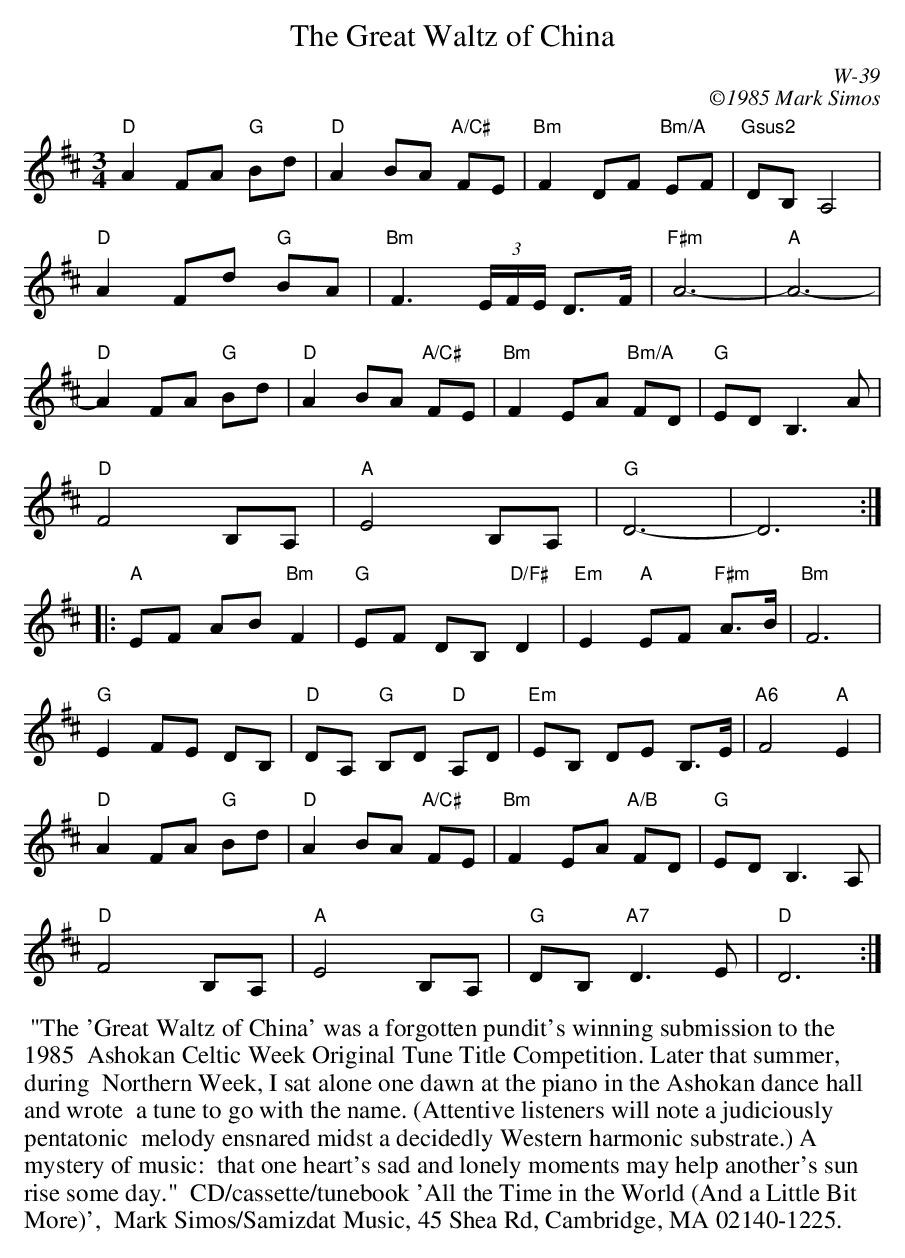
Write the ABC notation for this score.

X:1
T: Great Waltz of China, The
C: W-39
C: \2511985 Mark Simos
M: 3/4
K: D
"D"A2 FA "G"Bd| "D"A2 BA "A/C#"FE| "Bm"F2 DF "Bm/A"EF| "Gsus2"DB, A,4|
"D"A2 Fd "G"BA| "Bm"F3 (3E/F/E/ D>F| "F#m"A6-| "A"A6-|
"D"A2 FA "G"Bd| "D"A2 BA "A/C#"FE| "Bm"F2 EA "Bm/A"FD| "G"ED B,3A|
"D"F4 B,A,| "A"E4 B,A,| "G"D6-| D6:|
|:\
"A"EF AB "Bm"F2| "G"EF DB, "D/F#"D2| "Em"E2 "A"EF "F#m"A>B| "Bm"F6|
"G"E2 FE DB,| "D"DA, "G"B,D "D"A,D| "Em"EB, DE B,>E| "A6"F4 "A"E2|
"D"A2 FA "G"Bd| "D"A2 BA "A/C#"FE| "Bm"F2 EA "A/B"FD| "G"ED B,3 A,|
"D"F4 B,A,| "A"E4 B,A,| "G"DB, "A7"D3E| "D"D6:|
